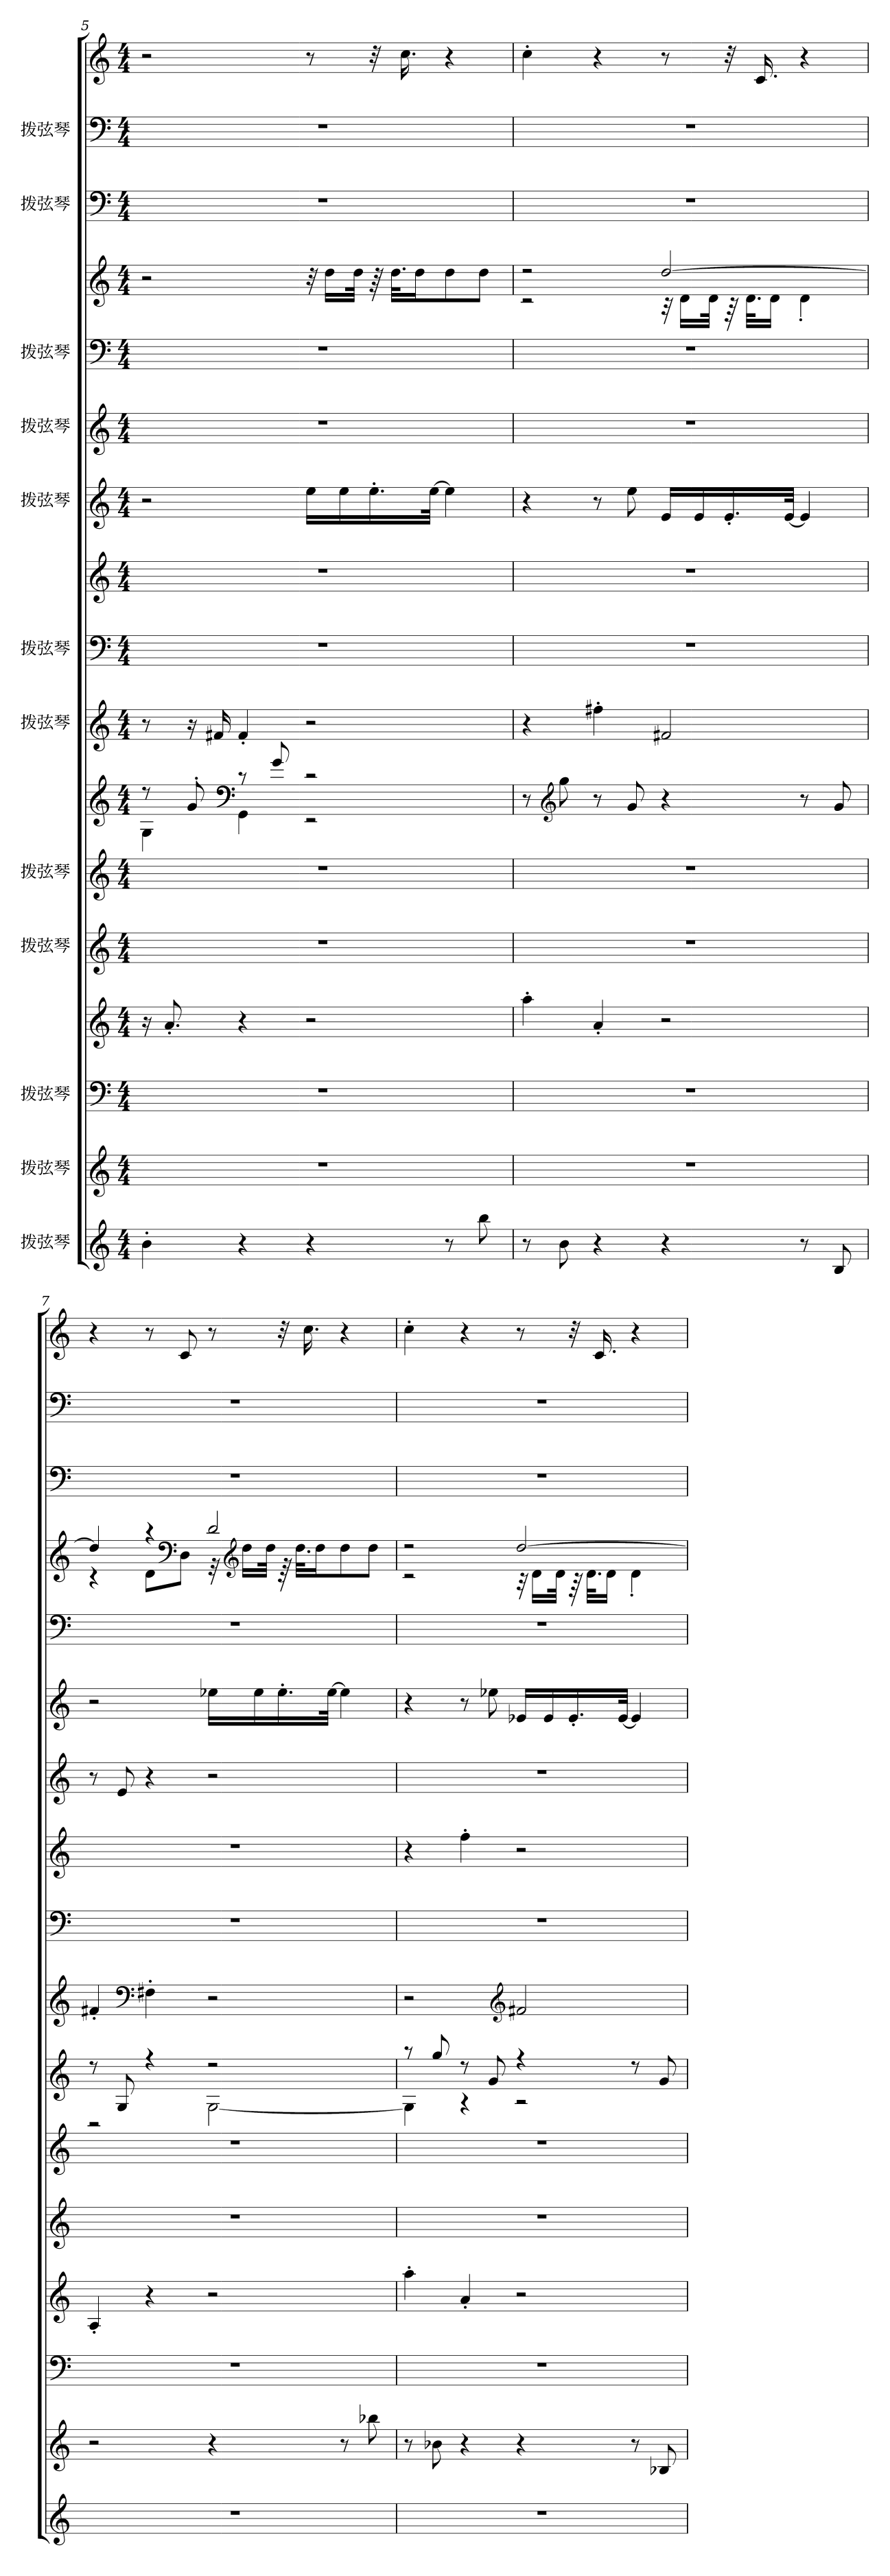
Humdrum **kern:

**kern	**kern	**kern	**kern	**kern	**kern	**kern	**kern	**kern	**kern	**kern	**kern	**kern	**kern	**kern	**kern	**kern
*part12	*part11	*part10	*part10	*part9	*part8	*part8	*part7	*part6	*part6	*part5	*part4	*part3	*part3	*part2	*part1	*part1
*staff17	*staff16	*staff15	*staff14	*staff13	*staff12	*staff11	*staff10	*staff9	*staff8	*staff7	*staff6	*staff5	*staff4	*staff3	*staff2	*staff1
*I"拨弦琴	*I"拨弦琴	*I"拨弦琴	*	*I"拨弦琴	*I"拨弦琴	*	*I"拨弦琴	*I"拨弦琴	*	*I"拨弦琴	*I"拨弦琴	*I"拨弦琴	*	*I"拨弦琴	*I"拨弦琴	*
*clefG2	*clefG2	*clefF4	*clefG2	*clefG2	*clefG2	*clefG2	*clefG2	*clefF4	*clefG2	*clefG2	*clefG2	*clefF4	*clefG2	*clefF4	*clefF4	*clefG2
*k[]	*k[]	*k[]	*k[]	*k[]	*k[]	*k[]	*k[]	*k[]	*k[]	*k[]	*k[]	*k[]	*k[]	*k[]	*k[]	*k[]
*M4/4	*M4/4	*M4/4	*M4/4	*M4/4	*M4/4	*M4/4	*M4/4	*M4/4	*M4/4	*M4/4	*M4/4	*M4/4	*M4/4	*M4/4	*M4/4	*M4/4
=5	=5	=5	=5	=5	=5	=5	=5	=5	=5	=5	=5	=5	=5	=5	=5	=5
*	*	*	*	*	*	*^	*	*	*	*	*	*	*	*	*	*
4b'\	1r	1r	16r	1r	1r	8r	4G\	8r	1r	1r	2r	1r	1r	2r	1r	1r	2r
.	.	.	8.a'/	.	.	.	.	.	.	.	.	.	.	.	.	.	.
.	.	.	.	.	.	8g'/	.	16r	.	.	.	.	.	.	.	.	.
.	.	.	.	.	.	.	.	16f#X/	.	.	.	.	.	.	.	.	.
*	*	*	*	*	*	*clefF4	*	*	*	*	*	*	*	*	*	*	*
4r	.	.	4r	.	.	8r	4GG\	4f#'/	.	.	.	.	.	.	.	.	.
.	.	.	.	.	.	8g/	.	.	.	.	.	.	.	.	.	.	.
4r	.	.	2r	.	.	2r	2r	2r	.	.	16ee\LL	.	.	32r	.	.	8r
.	.	.	.	.	.	.	.	.	.	.	.	.	.	16dd\LL	.	.	.
.	.	.	.	.	.	.	.	.	.	.	16ee\	.	.	.	.	.	.
.	.	.	.	.	.	.	.	.	.	.	.	.	.	32dd\JJk	.	.	.
.	.	.	.	.	.	.	.	.	.	.	16.ee'\	.	.	64r	.	.	32r
.	.	.	.	.	.	.	.	.	.	.	.	.	.	32.dd\KLL	.	.	.
.	.	.	.	.	.	.	.	.	.	.	.	.	.	.	.	.	16.cc\
.	.	.	.	.	.	.	.	.	.	.	.	.	.	16dd\J	.	.	.
.	.	.	.	.	.	.	.	.	.	.	[32ee\JJk	.	.	.	.	.	.
8r	.	.	.	.	.	.	.	.	.	.	4ee\]	.	.	8dd\	.	.	4r
8bb\	.	.	.	.	.	.	.	.	.	.	.	.	.	8dd\J	.	.	.
*	*	*	*	*	*	*v	*v	*	*	*	*	*	*	*	*	*	*
!!LO:PB:g=z
=6	=6	=6	=6	=6	=6	=6	=6	=6	=6	=6	=6	=6	=6	=6	=6	=6
*	*	*	*	*	*	*	*	*	*	*	*	*	*^	*	*	*
8r	1r	1r	4aa'\	1r	1r	8r	4r	1r	1r	4r	1r	1r	2r	2r	1r	1r	4cc'\
*	*	*	*	*	*	*clefG2	*	*	*	*	*	*	*	*	*	*	*
8b\	.	.	.	.	.	8gg\	.	.	.	.	.	.	.	.	.	.	.
4r	.	.	4a'/	.	.	8r	4ff#X'\	.	.	8r	.	.	.	.	.	.	4r
.	.	.	.	.	.	8g/	.	.	.	8ee\	.	.	.	.	.	.	.
4r	.	.	2r	.	.	4r	2f#X/	.	.	16e/LL	.	.	[2dd/	32r	.	.	8r
.	.	.	.	.	.	.	.	.	.	.	.	.	.	16d\LL	.	.	.
.	.	.	.	.	.	.	.	.	.	16e/	.	.	.	.	.	.	.
.	.	.	.	.	.	.	.	.	.	.	.	.	.	32d\JJk	.	.	.
.	.	.	.	.	.	.	.	.	.	16.e'/	.	.	.	64r	.	.	32r
.	.	.	.	.	.	.	.	.	.	.	.	.	.	32.d\KLL	.	.	.
.	.	.	.	.	.	.	.	.	.	.	.	.	.	.	.	.	16.c/
.	.	.	.	.	.	.	.	.	.	.	.	.	.	16d\JJ	.	.	.
.	.	.	.	.	.	.	.	.	.	[32e/JJk	.	.	.	.	.	.	.
8r	.	.	.	.	.	8r	.	.	.	4e/]	.	.	.	4d'\	.	.	4r
8B/	.	.	.	.	.	8g/	.	.	.	.	.	.	.	.	.	.	.
=7	=7	=7	=7	=7	=7	=7	=7	=7	=7	=7	=7	=7	=7	=7	=7	=7	=7
*	*	*	*	*	*	*^	*	*	*	*	*	*	*	*	*	*	*
1r	2r	1r	4A'/	1r	1r	8r	2r	4f#X'/	1r	1r	8r	2r	1r	4dd/]	4r	1r	1r	4r
.	.	.	.	.	.	8G/	.	.	.	.	8e/	.	.	.	.	.	.	.
*	*	*	*	*	*	*	*	*clefF4	*	*	*	*	*	*	*	*	*	*
.	.	.	4r	.	.	4r	.	4F#X'\	.	.	4r	.	.	4r	8d\L	.	.	8r
*	*	*	*	*	*	*	*	*	*	*	*	*	*	*clefF4	*	*	*	*
.	.	.	.	.	.	.	.	.	.	.	.	.	.	.	8D\J	.	.	8c/
.	4r	.	2r	.	.	2r	[2G\	2r	.	.	2r	16ee-X\LL	.	2d/	32r	.	.	8r
*	*	*	*	*	*	*	*	*	*	*	*	*	*	*clefG2	*	*	*	*
.	.	.	.	.	.	.	.	.	.	.	.	.	.	.	16dd\LL	.	.	.
.	.	.	.	.	.	.	.	.	.	.	.	16ee-\	.	.	.	.	.	.
.	.	.	.	.	.	.	.	.	.	.	.	.	.	.	32dd\JJk	.	.	.
.	.	.	.	.	.	.	.	.	.	.	.	16.ee-'\	.	.	64r	.	.	32r
.	.	.	.	.	.	.	.	.	.	.	.	.	.	.	32.dd\KLL	.	.	.
.	.	.	.	.	.	.	.	.	.	.	.	.	.	.	.	.	.	16.cc\
.	.	.	.	.	.	.	.	.	.	.	.	.	.	.	16dd\J	.	.	.
.	.	.	.	.	.	.	.	.	.	.	.	[32ee-\JJk	.	.	.	.	.	.
.	8r	.	.	.	.	.	.	.	.	.	.	4ee-\]	.	.	8dd\	.	.	4r
.	8bb-X\	.	.	.	.	.	.	.	.	.	.	.	.	.	8dd\J	.	.	.
!!LO:PB:g=z
=8	=8	=8	=8	=8	=8	=8	=8	=8	=8	=8	=8	=8	=8	=8	=8	=8	=8	=8
1r	8r	1r	4aa'\	1r	1r	8r	4G\]	2r	1r	4r	1r	4r	1r	2r	2r	1r	1r	4cc'\
.	8b-X\	.	.	.	.	8gg/	.	.	.	.	.	.	.	.	.	.	.	.
.	4r	.	4a'/	.	.	8r	4r	.	.	4ff'\	.	8r	.	.	.	.	.	4r
.	.	.	.	.	.	8g/	.	.	.	.	.	8ee-X\	.	.	.	.	.	.
*	*	*	*	*	*	*	*	*clefG2	*	*	*	*	*	*	*	*	*	*
.	4r	.	2r	.	.	4r	2r	2f#X/	.	2r	.	16e-X/LL	.	[2dd/	32r	.	.	8r
.	.	.	.	.	.	.	.	.	.	.	.	.	.	.	16d\LL	.	.	.
.	.	.	.	.	.	.	.	.	.	.	.	16e-/	.	.	.	.	.	.
.	.	.	.	.	.	.	.	.	.	.	.	.	.	.	32d\JJk	.	.	.
.	.	.	.	.	.	.	.	.	.	.	.	16.e-'/	.	.	64r	.	.	32r
.	.	.	.	.	.	.	.	.	.	.	.	.	.	.	32.d\KLL	.	.	.
.	.	.	.	.	.	.	.	.	.	.	.	.	.	.	.	.	.	16.c/
.	.	.	.	.	.	.	.	.	.	.	.	.	.	.	16d\JJ	.	.	.
.	.	.	.	.	.	.	.	.	.	.	.	[32e-/JJk	.	.	.	.	.	.
.	8r	.	.	.	.	8r	.	.	.	.	.	4e-/]	.	.	4d'\	.	.	4r
.	8B-X/	.	.	.	.	8g/	.	.	.	.	.	.	.	.	.	.	.	.
*	*	*	*	*	*	*v	*v	*	*	*	*	*	*	*v	*v	*	*	*
=	=	=	=	=	=	=	=	=	=	=	=	=	=	=	=	=
*-	*-	*-	*-	*-	*-	*-	*-	*-	*-	*-	*-	*-	*-	*-	*-	*-
